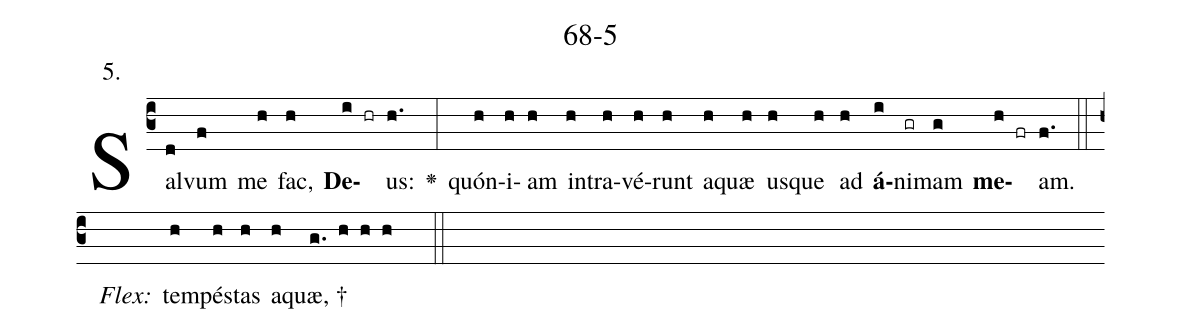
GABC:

name: 68-5;
annotation: 5.;
%%
(c3)Sal(d)vum(f) me(h) fac,(h) <b>De</b>(i hr)us:(h.) <v>\greheightstar</v>(:) quón(h)i(h)am(h) in(h)tra(h)vé(h)runt(h) a(h)quæ(h) us(h)que(h) ad(h) <b>á</b>(i)ni(gr)mam(g) <b>me</b>(h fr)am.(f.) (::)
<i>Flex:</i>()  tem(h)pés(h)tas(h) a(h)quæ, †(g. h h h  ::)

%E(h) u(h) o(i) u(g) a(h) e.(f.) (::)
